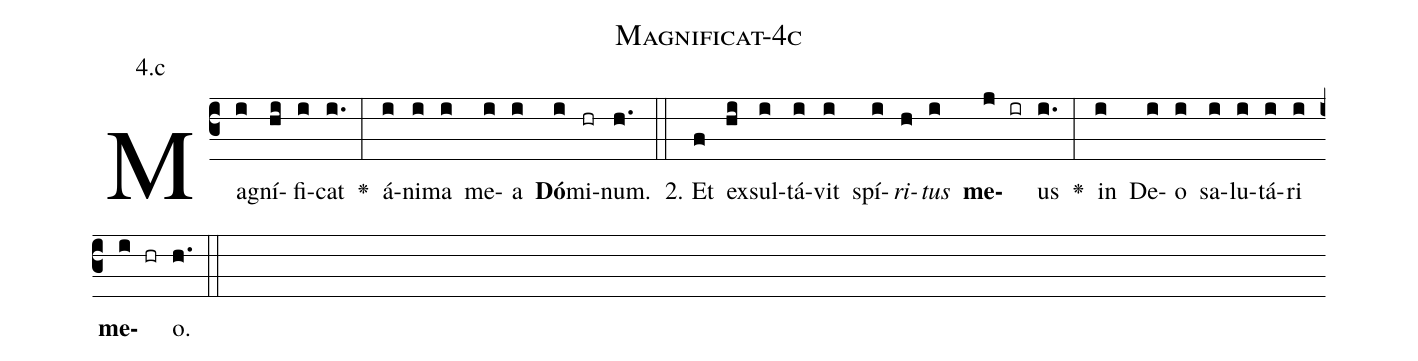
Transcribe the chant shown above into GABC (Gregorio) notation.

name: Magnificat-4c;
annotation: 4.c;
%%
(c3)Ma(i)gní(hi)fi(i)cat(i.) <v>\greheightstar</v>(:) á(i)ni(i)ma(i) me(i)a(i) <b>Dó</b>(i)mi(hr)num.(h.) (::)
2. Et(f) ex(hi)sul(i)tá(i)vit(i) spí(i)<i>ri</i>(h)<i>tus</i>(i) <b>me</b>(j ir)us(i.) <v>\greheightstar</v>(:) in(i) De(i)o(i) sa(i)lu(i)tá(i)ri(i) <b>me</b>(i hr)o.(h.) (::)


%E(i) u(i) o(i) u(i) a(i) e.(h.) (::)
